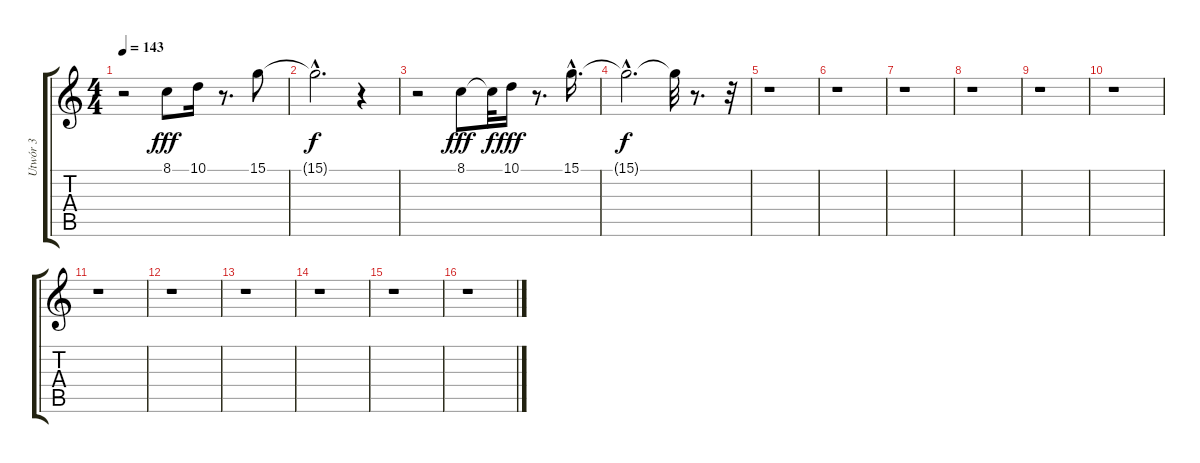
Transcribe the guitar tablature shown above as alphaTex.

\track ("Utwór 3" "Utwór 3") {instrument lead5charang}
\staff {score tabs}
\tuning (E4 B3 G3 D3 A2 E2) {hide}
\ts (4 4)
\tempo 143
\clef g2
\ks c
r.2{dy f} 8.1.8{dy fff} 10.1.16 r.8{d} 15.1.8 |
15.1{hac t}.2{d dy f} r.4 |
r.2 8.1.8{dy fff} 8.1{t}.32{dy f} 10.1.16{dy fff} r.8{d} 15.1{hac}.16{d} |
15.1{hac t}.2{d dy f} 15.1{t}.32 r.8{d} r.32 |
r.1 |
r.1 |
r.1 |
r.1 |
r.1 |
r.1 |
r.1 |
r.1 |
r.1 |
r.1 |
r.1 |
r.1
